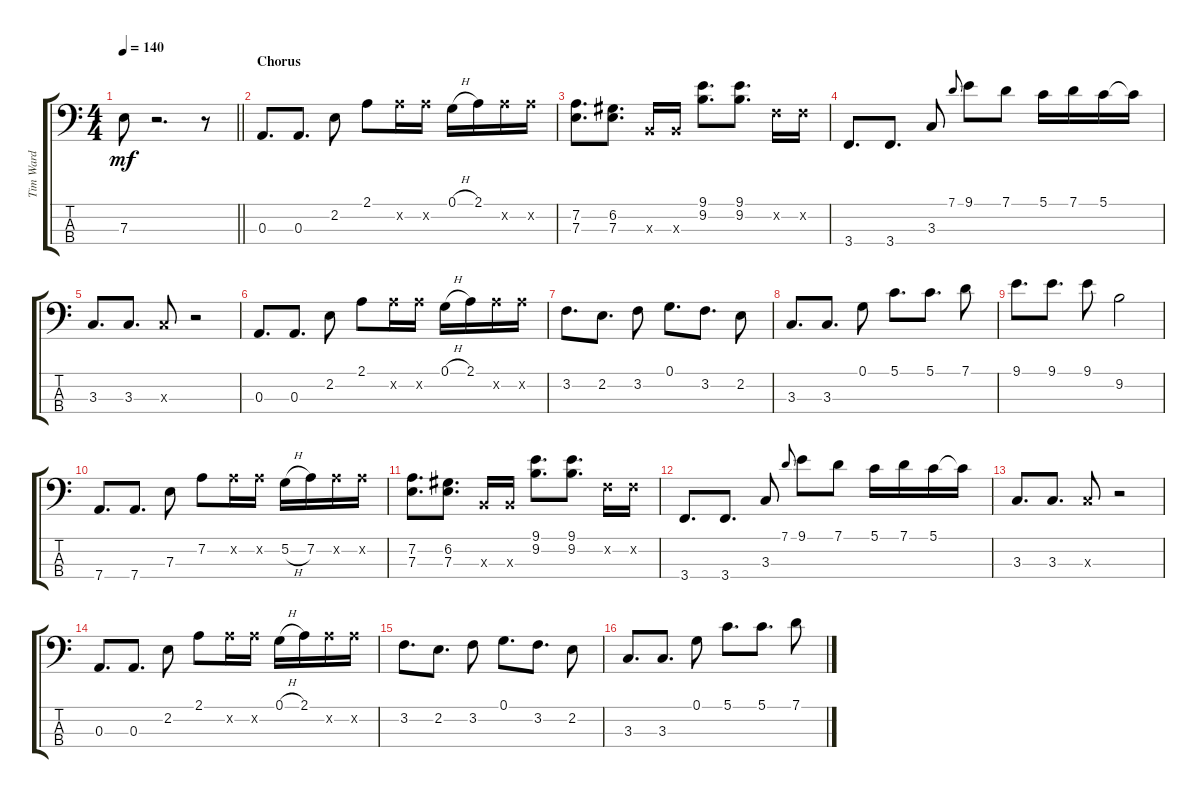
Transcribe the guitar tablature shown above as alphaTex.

\track ("Tim Ward" "Tim Ward") {instrument electricbassfinger}
\staff {score tabs}
\tuning (G2 D2 A1 D1) {hide}
\ts (4 4)
\tempo 140
\clef f4
\barLineRight lightlight
\ks c
7.3.8{dy mf} r.2{d} r.8 |
\section ("" "Chorus")
0.3.8{d} 0.3.8{d} 2.2.8 2.1.8 7.2{x}.16 7.2{x}.16 0.1{h}.16 2.1.16 7.2{x}.16 7.2{x}.16 |
(7.2 7.3).8{d} (6.2 7.3).8{d} 2.3{x}.16 2.3{x}.16 (9.1 9.2).8{d} (9.1 9.2).8{d} 3.2{x}.16 3.2{x}.16 |
3.4.8{d} 3.4.8{d} 3.3.8 7.1.8{gr onbeat} 9.1.8 7.1.8 5.1.16 7.1.16 5.1.16 5.1{t}.16 |
3.3.8{d} 3.3.8{d} 3.3{x}.8 r.2 |
0.3.8{d} 0.3.8{d} 2.2.8 2.1.8 7.2{x}.16 7.2{x}.16 0.1{h}.16 2.1.16 7.2{x}.16 7.2{x}.16 |
3.2.8{d} 2.2.8{d} 3.2.8 0.1.8{d} 3.2.8{d} 2.2.8 |
3.3.8{d} 3.3.8{d} 0.1.8 5.1.8{d} 5.1.8{d} 7.1.8 |
9.1.8{d} 9.1.8{d} 9.1.8 9.2.2 |
7.4.8{d} 7.4.8{d} 7.3.8 7.2.8 7.2{x}.16 7.2{x}.16 5.2{h}.16 7.2.16 7.2{x}.16 7.2{x}.16 |
(7.2 7.3).8{d} (6.2 7.3).8{d} 2.3{x}.16 2.3{x}.16 (9.1 9.2).8{d} (9.1 9.2).8{d} 3.2{x}.16 3.2{x}.16 |
3.4.8{d} 3.4.8{d} 3.3.8 7.1.8{gr onbeat} 9.1.8 7.1.8 5.1.16 7.1.16 5.1.16 5.1{t}.16 |
3.3.8{d} 3.3.8{d} 3.3{x}.8 r.2 |
0.3.8{d} 0.3.8{d} 2.2.8 2.1.8 7.2{x}.16 7.2{x}.16 0.1{h}.16 2.1.16 7.2{x}.16 7.2{x}.16 |
3.2.8{d} 2.2.8{d} 3.2.8 0.1.8{d} 3.2.8{d} 2.2.8 |
3.3.8{d} 3.3.8{d} 0.1.8 5.1.8{d} 5.1.8{d} 7.1.8
